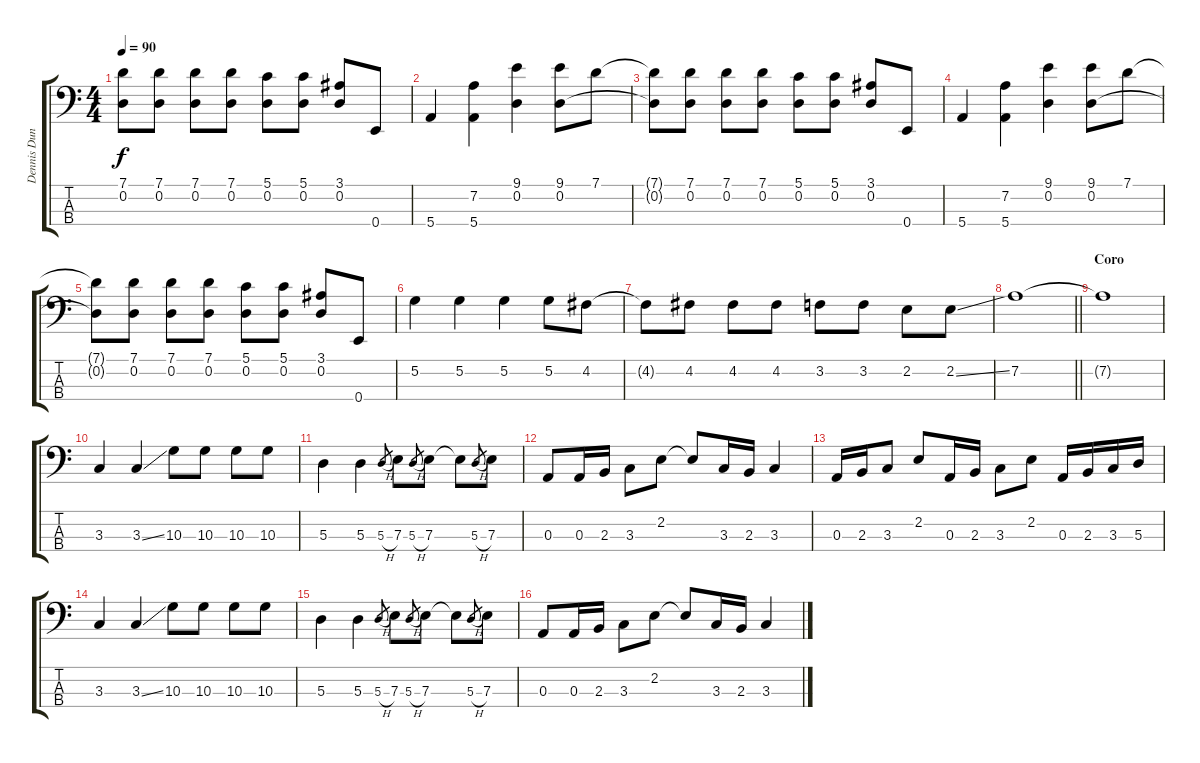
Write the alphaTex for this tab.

\track ("Dennis Dunaway" "Dennis Dun") {instrument electricbasspick}
\staff {score tabs}
\tuning (G2 D2 A1 E1) {hide}
\ts (4 4)
\tempo 90
\clef f4
\ks c
(7.1{t} 0.2{t}).8{dy f} (7.1 0.2).8 (7.1 0.2).8 (7.1 0.2).8 (5.1 0.2).8 (5.1 0.2).8 (3.1 0.2).8 0.4.8 |
5.4.4 (7.2 5.4).4 (9.1 0.2).4 (9.1 0.2).8 7.1.8 |
(7.1{t} 0.2{t}).8 (7.1 0.2).8 (7.1 0.2).8 (7.1 0.2).8 (5.1 0.2).8 (5.1 0.2).8 (3.1 0.2).8 0.4.8 |
5.4.4 (7.2 5.4).4 (9.1 0.2).4 (9.1 0.2).8 7.1.8 |
(7.1{t} 0.2{t}).8 (7.1 0.2).8 (7.1 0.2).8 (7.1 0.2).8 (5.1 0.2).8 (5.1 0.2).8 (3.1 0.2).8 0.4.8 |
5.2.4 5.2.4 5.2.4 5.2.8 4.2.8 |
4.2{t}.8 4.2.8 4.2.8 4.2.8 3.2.8 3.2.8 2.2.8 2.2{ss}.8 |
\barLineRight lightlight
7.2.1 |
\section ("" "Coro")
7.2{t}.1 |
3.3.4 3.3{ss}.4 10.3.8 10.3.8 10.3.8 10.3.8 |
5.3.4 5.3.4 5.3{h}.8{gr} 7.3.8 5.3{h}.8{gr} 7.3.8 7.3{t}.8 5.3{h}.8{gr} 7.3.8 |
0.3.8 0.3.16 2.3.16 3.3.8 2.2.8 2.2{t}.8 3.3.16 2.3.16 3.3.4 |
0.3.16 2.3.16 3.3.8 2.2.8 0.3.16 2.3.16 3.3.8 2.2.8 0.3.16 2.3.16 3.3.16 5.3.16 |
3.3.4 3.3{ss}.4 10.3.8 10.3.8 10.3.8 10.3.8 |
5.3.4 5.3.4 5.3{h}.8{gr} 7.3.8 5.3{h}.8{gr} 7.3.8 7.3{t}.8 5.3{h}.8{gr} 7.3.8 |
0.3.8 0.3.16 2.3.16 3.3.8 2.2.8 2.2{t}.8 3.3.16 2.3.16 3.3.4
